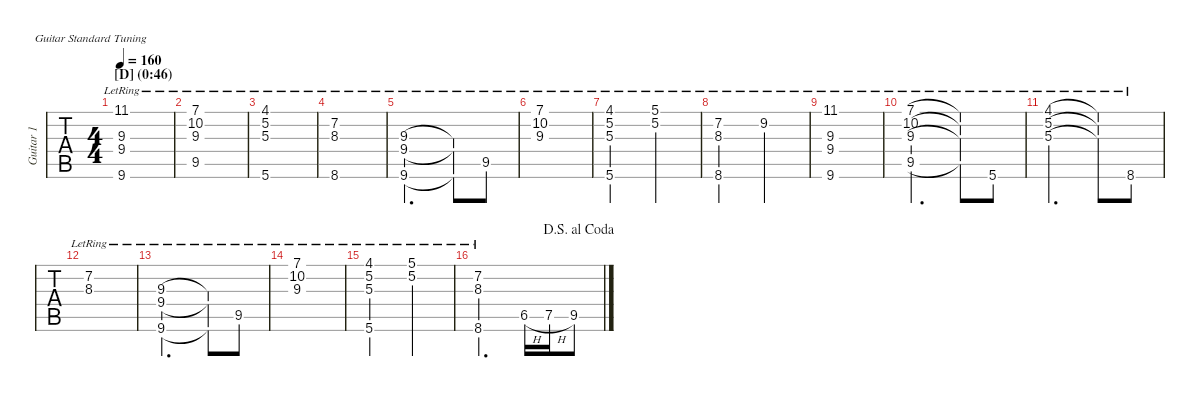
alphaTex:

\defaultSystemsLayout 4
\hideDynamics
\bracketExtendMode nobrackets
\multiTrackTrackNamePolicy allsystems
\firstSystemTrackNameMode fullname
\otherSystemsTrackNameMode fullname
\otherSystemsTrackNameOrientation horizontal
\track ("Guitar 1" "Guitar 1") {instrument overdrivenguitar}
\staff {tabs}
\tuning (E4 B3 G3 D3 A2 E2)
\ts (4 4)
\beaming (8 2 2 2 2)
\section ("D" "(0:46)")
\scale
1.06225
\tempo 160
\accidentals auto
\clef g2
\ottava regular
\simile none
\ks c
(11.1{lr acc #} 9.3{lr} 9.4{lr} 9.6{lr acc #}).1{dy mf} |
\scale
0.97925 (7.1{lr} 10.2{lr} 9.5{lr acc #} 9.3{lr}).1 |
\scale
0.984583 (4.1{lr acc #} 5.2{lr} 5.3{lr} 5.6{lr}).1 |
\scale
0.973918 (7.2{lr acc #} 8.3{lr acc #} 8.6{lr}).1 |
\scale
1.06468 (9.3{lr} 9.4{lr} 9.6{lr acc #}).2{d} (9.3{lr t} 9.4{lr t} 9.6{lr t acc #}).8 9.5{lr acc #}.8 |
\scale
0.978438 (7.1{lr} 10.2{lr} 9.3{lr}).1 |
\scale
0.978438 (4.1{lr acc #} 5.2{lr} 5.3{lr} 5.6{lr}).2 (5.1{lr} 5.2{lr}).2 |
\scale
0.978438 (7.2{lr acc #} 8.3{lr acc #} 8.6{lr}).2 9.2{lr acc #}.2 |
\scale
1.06468 (11.1{lr acc #} 9.3{lr} 9.4{lr} 9.6{lr acc #}).1 |
\scale
0.978438 (7.1{lr} 10.2{lr} 9.5{lr acc #} 9.3{lr}).2{d} (7.1{lr t} 10.2{lr t} 9.5{lr t acc #} 9.3{lr t}).8 5.6{lr}.8 |
\scale
0.978438 (4.1{lr acc #} 5.2{lr} 5.3{lr}).2{d} (4.1{lr t acc #} 5.2{lr t} 5.3{lr t}).8 8.6{lr}.8 |
\scale
0.978438 (7.2{lr acc #} 8.3{lr acc #}).1 |
\scale
1.06085 (9.3{lr} 9.4{lr} 9.6{lr acc #}).2{d} (9.3{lr t} 9.4{lr t} 9.6{lr t acc #}).8 9.5{lr acc #}.8 |
\scale
0.974603 (7.1{lr} 10.2{lr} 9.3{lr}).1 |
\scale
0.9906 (4.1{lr acc #} 5.2{lr} 5.3{lr} 5.6{lr}).2 (5.1{lr} 5.2{lr}).2 |
\scale
0.973948
\jump dalsegnoalcoda
(7.2{lr acc #} 8.3{lr acc #} 8.6{lr}).2{d instrument overdrivenguitar} 6.5{h acc #}.16 7.5{h}.16 9.5{acc #}.8
